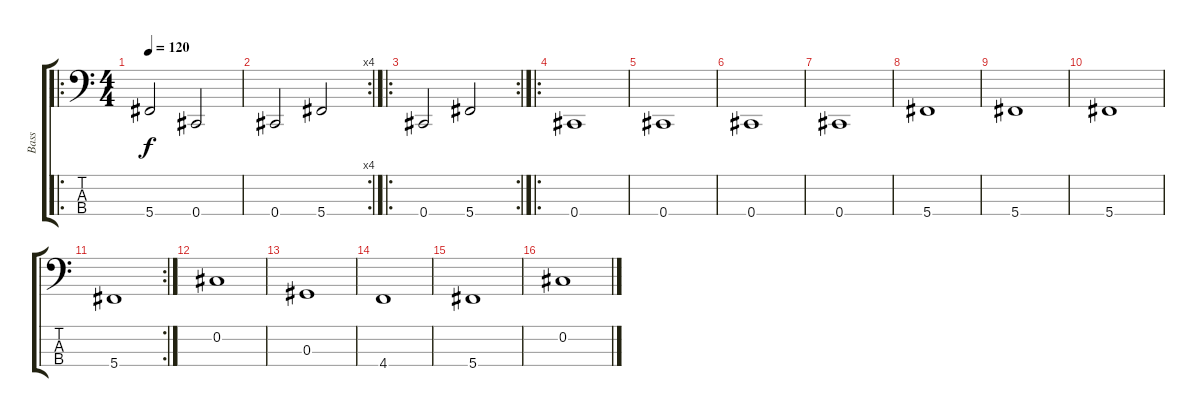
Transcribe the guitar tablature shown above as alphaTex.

\track ("Bass" "Bass") {instrument electricbassfinger}
\staff {score tabs}
\tuning (Gb2 Db2 Ab1 Db1) {hide}
\ro
\ts (4 4)
\tempo 120
\clef f4
\ks c
5.4.2{dy f} 0.4.2 |
\rc 4
0.4.2 5.4.2 |
\ro
\rc 2
0.4.2 5.4.2 |
\ro
0.4.1 |
0.4.1 |
0.4.1 |
0.4.1 |
5.4.1 |
5.4.1 |
5.4.1 |
\rc 2
5.4.1 |
0.2.1 |
0.3.1 |
4.4.1 |
5.4.1 |
0.2.1
